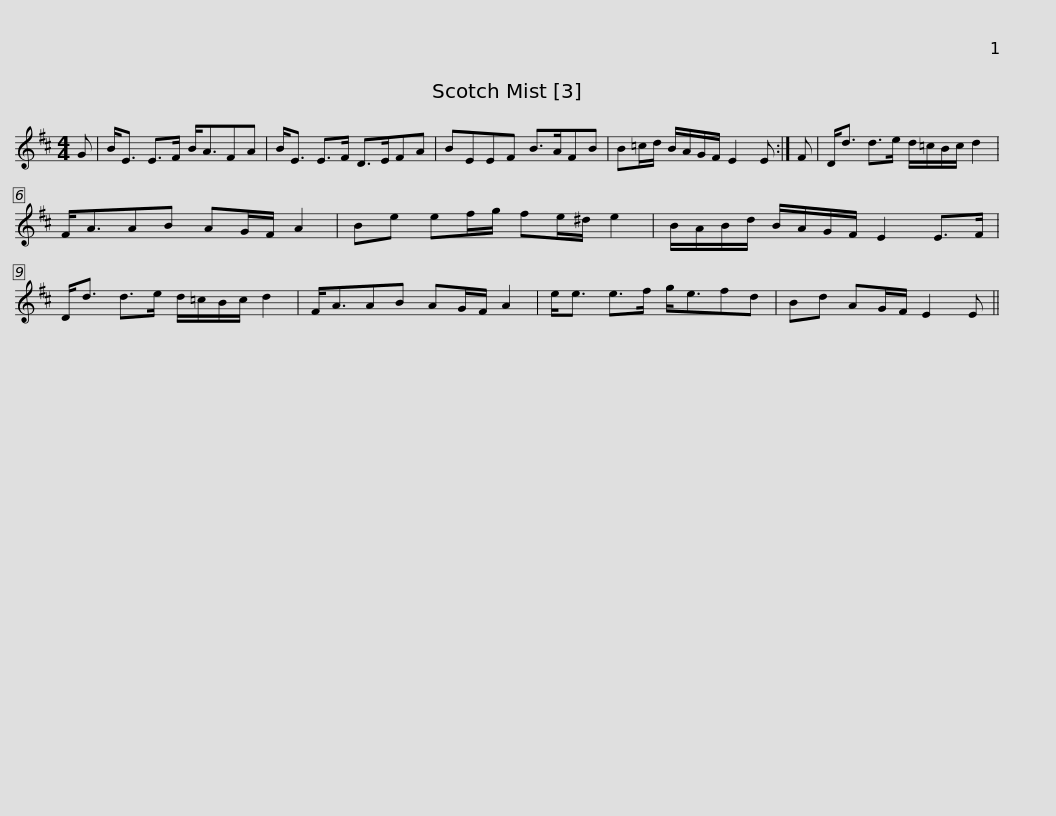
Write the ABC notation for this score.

X:1
L:1/8
M:4/4
I:linebreak $
K:D
V:1 treble
V:1
 G | B<E E>F B<AFA | B<E E>F D>EFA | BEEF B>AFB | B=c/d/ B/A/G/F/ E2 E :| %5
 F |$ D<d d>e d/=c/B/c/ d2 | F<AAB AG/F/ A2 | Be ef/g/ fe/^d/ e2 | B/A/B/d/ B/A/G/F/ E2 E>F |$ %10
 D<d d>e d/=c/B/c/ d2 | F<AAB AG/F/ A2 | e<e e>f g<efd | Bd AG/F/ E2 E || %14
